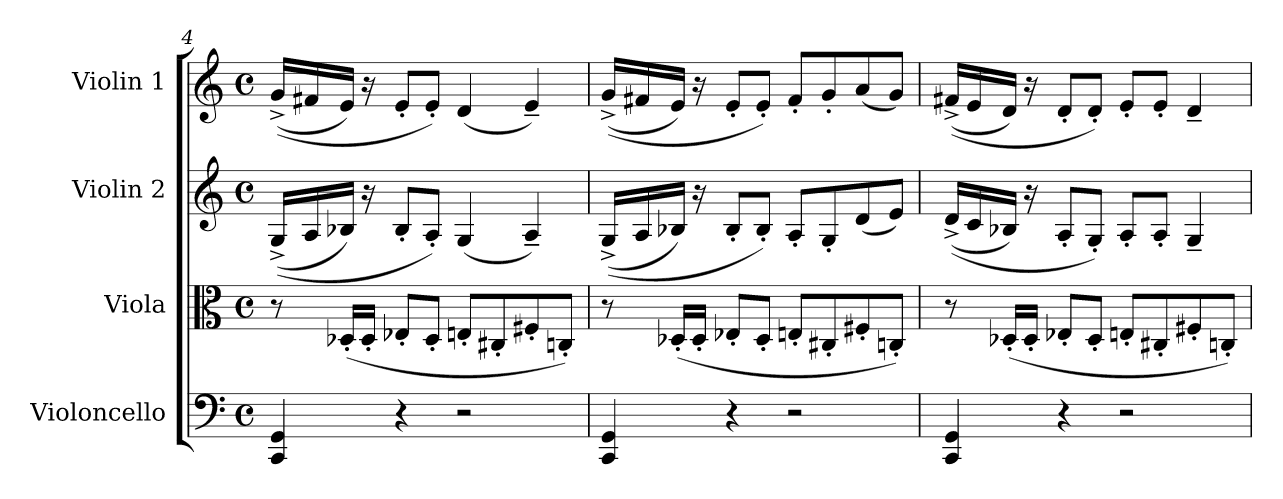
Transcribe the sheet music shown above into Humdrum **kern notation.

**kern	**kern	**kern	**kern
*part4	*part3	*part2	*part1
*staff4	*staff3	*staff2	*staff1
*I"Violoncello	*I"Viola	*I"Violin 2	*I"Violin 1
*I'Vc	*I'Vla	*I'Vln	*I'Vln
!!LO:LB:g=z
*clefF4	*clefC3	*clefG2	*clefG2
*k[]	*k[]	*k[]	*k[]
*M4/4	*M4/4	*M4/4	*M4/4
*met(c)	*met(c)	*met(c)	*met(c)
=4	=4	=4	=4
4CC/ 4GG/	8r	((16G^/LL	((16g^/LL
.	.	16A/	16f#X/
.	(16D-X'/LL	16B-X/JJ)	16e/JJ)
.	16D-'/JJ	16r	16r
4r	8E-X'/L	8B-'/L	8e'/L
.	8D-'/J	8A'/J)	8e'/J)
2r	8En'/L	(4G/	(4d/
.	8C#X'/	.	.
.	8F#X'/	4A~/)	4e~/)
.	8Cn'/J)	.	.
=5	=5	=5	=5
4CC/ 4GG/	8r	((16G^/LL	((16g^/LL
.	.	16A/	16f#X/
.	(16D-X'/LL	16B-X/JJ)	16e/JJ)
.	16D-'/JJ	16r	16r
4r	8E-X'/L	8B-'/L	8e'/L
.	8D-'/J	8B-'/J)	8e'/J)
2r	8En'/L	8A'/L	8f#'/L
.	8C#X'/	8G'/	8g'/
.	8F#X'/	(8d/	(8a/
.	8Cn'/J)	8e/J)	8g/J)
=6	=6	=6	=6
4CC/ 4GG/	8r	((16d^/LL	((16f#X^/LL
.	.	16c/	16e/
.	(16D-X'/LL	16B-X/JJ)	16d/JJ)
.	16D-'/JJ	16r	16r
4r	8E-X'/L	8A'/L	8d'/L
.	8D-'/J	8G'/J)	8d'/J)
2r	8En'/L	8A'/L	8e'/L
.	8C#X'/	8A'/J	8e'/J
.	8F#X'/	4G~/	4d~/
.	8Cn'/J)	.	.
=	=	=	=
*-	*-	*-	*-
